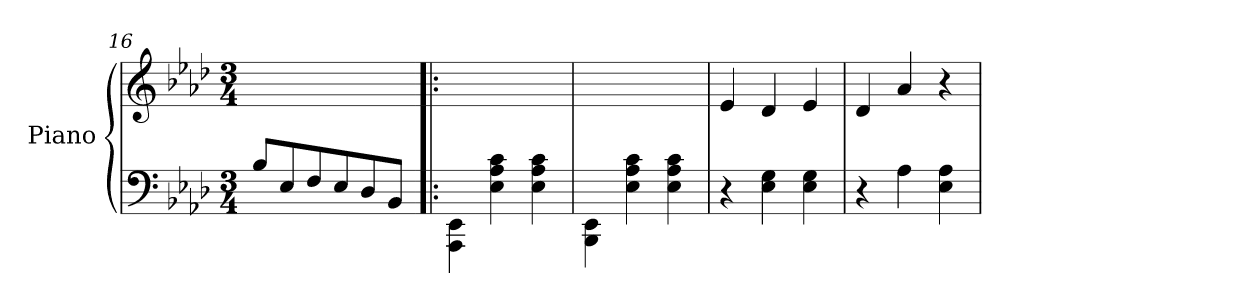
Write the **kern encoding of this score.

**kern	**kern
*part1	*part1
*staff2	*staff1
*I"Piano	*
*I'Pno.	*
*clefF4	*clefG2
*k[b-e-a-d-]	*k[b-e-a-d-]
*M3/4	*M3/4
=16	=16
*^	*
8B-/L	2.ryy	2.ryy
8E-/	.	.
8F/	.	.
8E-/	.	.
8D-/	.	.
8BB-/J	.	.
!!LO:LB:g=z
=17!|:	=17!|:	=17!|:
4AAA-\ 4EE-\	4ryy	2.ryy
4E-\ 4A-\ 4c\	2ryy	.
4E-\ 4A-\ 4c\	.	.
=18	=18	=18
4BBB-\ 4EE-\	4ryy	2.ryy
4E-\ 4A-\ 4c\	2ryy	.
4E-\ 4A-\ 4c\	.	.
*v	*v	*
=19	=19
4r	4e-/
4E-\ 4G\	4d-/
4E-\ 4G\	4e-/
=20	=20
4r	4d-/
4A-\	4a-/
4E-\ 4A-\	4r
=	=
*-	*-
